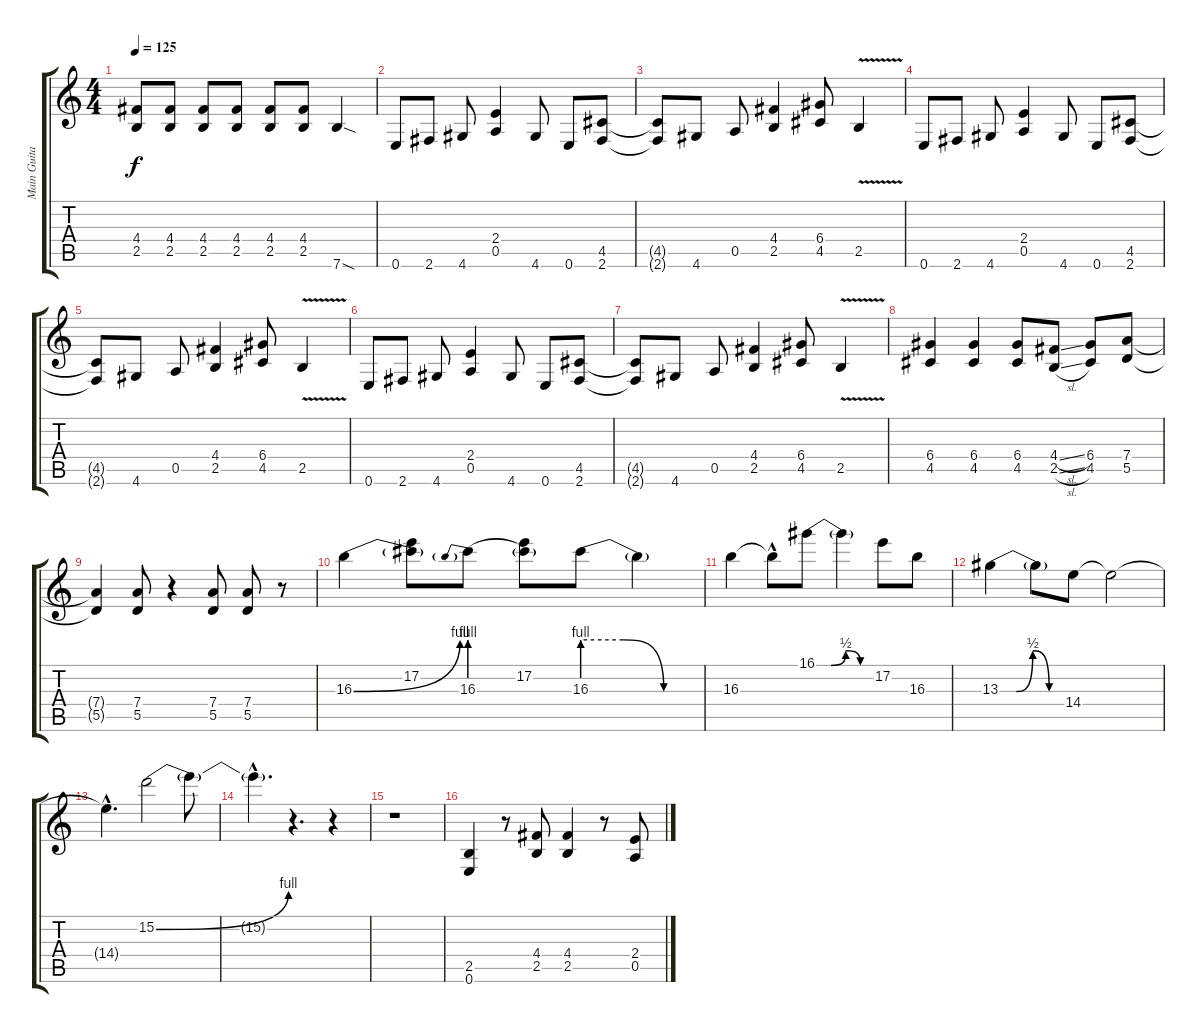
\track ("Main Guitar Part" "Main Guita") {instrument distortionguitar}
\staff {score tabs}
\tuning (E4 B3 G3 D3 A2 E2) {hide}
\ts (4 4)
\tempo 125
\clef g2
\ks c
(4.4 2.5).8{dy f} (4.4 2.5).8 (4.4 2.5).8 (4.4 2.5).8 (4.4 2.5).8 (4.4 2.5).8 7.6{sod}.4 |
0.6.8 2.6.8 4.6.8 (2.4 0.5).4 4.6.8 0.6.8 (4.5 2.6).8 |
(4.5{t} 2.6{t}).8 4.6.8 0.5.8 (4.4 2.5).4 (6.4 4.5).8 2.5{v}.4 |
0.6.8 2.6.8 4.6.8 (2.4 0.5).4 4.6.8 0.6.8 (4.5 2.6).8 |
(4.5{t} 2.6{t}).8 4.6.8 0.5.8 (4.4 2.5).4 (6.4 4.5).8 2.5{v}.4 |
0.6.8 2.6.8 4.6.8 (2.4 0.5).4 4.6.8 0.6.8 (4.5 2.6).8 |
(4.5{t} 2.6{t}).8 4.6.8 0.5.8 (4.4 2.5).4 (6.4 4.5).8 2.5{v}.4 |
(6.4 4.5).4 (6.4 4.5).4 (6.4 4.5).8 (4.4{sl} 2.5{sl}).8 (6.4 4.5).8 (7.4 5.5).8 |
(7.4{t} 5.5{t}).4 (7.4 5.5).8 r.4 (7.4 5.5).8 (7.4 5.5).8 r.8 |
16.3{be (bend 0 0 60 4)}.4 (17.2 16.3{t}).8 16.3{be (prebend 0 4 60 4)}.8 (17.2 16.3{t}).8 16.3{be (custom 0 4 20 4 40 0 60 0)}.8 16.3{t}.4 |
16.3.4 16.3{hac t}.8 16.1{be (custom 0 0 15 0 30 2 45 0 60 0)}.8 16.1{t}.4 17.2.8 16.3.8 |
13.3{be (custom 0 0 15 0 30 2 45 0 60 0)}.4 13.3{t}.8 14.4.8 14.4{t}.2 |
14.4{hac t}.4{d} 15.2{be (bend 0 0 60 4)}.2 15.2{t}.8 |
15.2{hac t}.4{d} r.4{d} r.4 |
r.1 |
(2.5 0.6).4 r.8 (4.4 2.5).8 (4.4 2.5).4 r.8 (2.4 0.5).8
